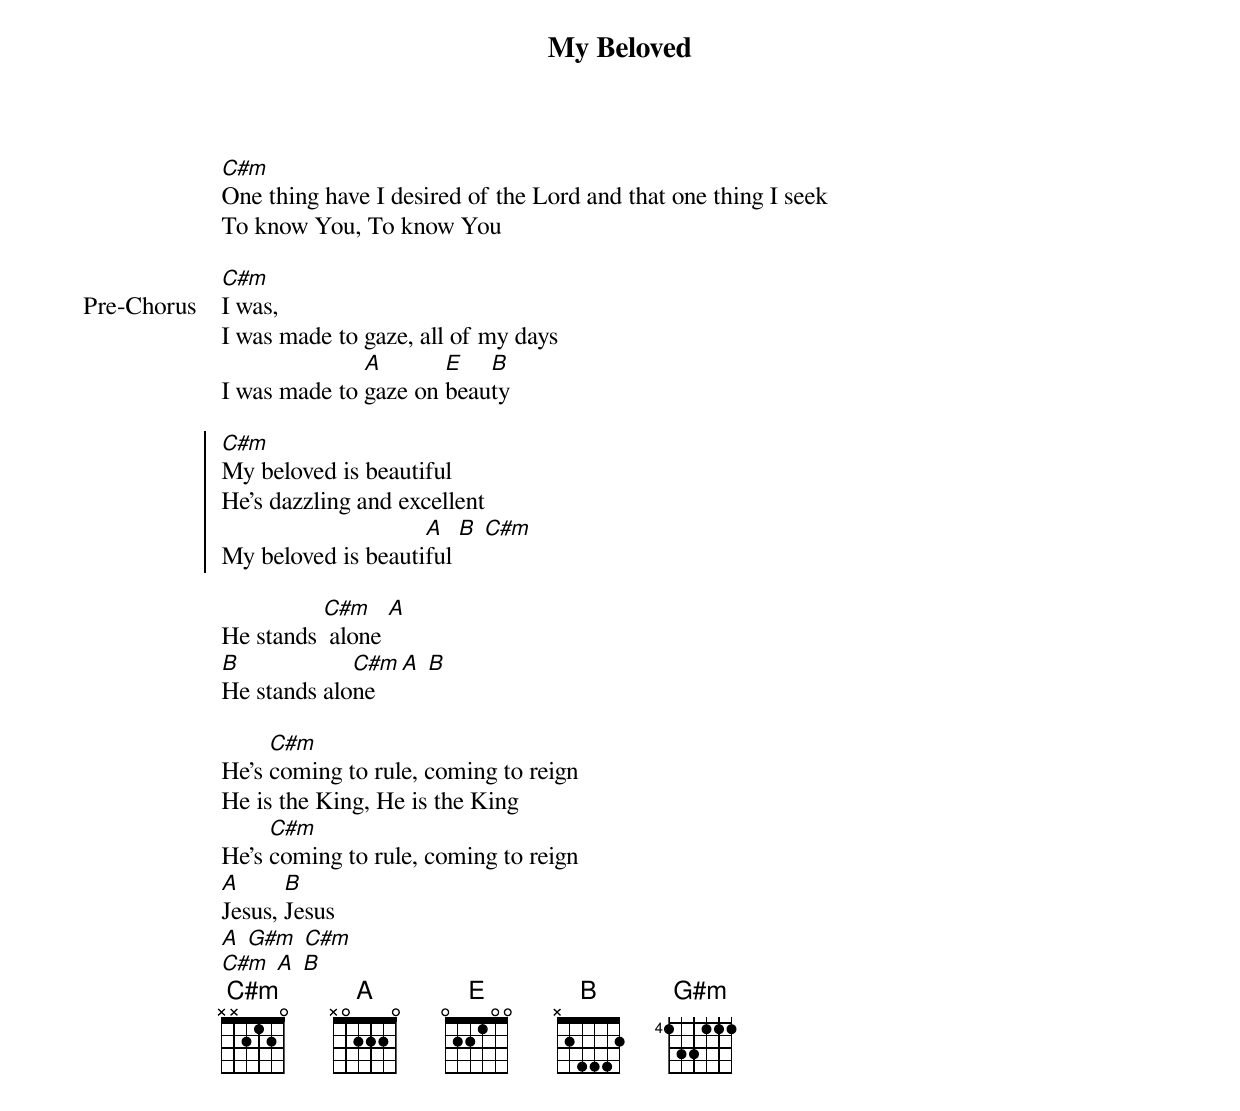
{title: My Beloved}
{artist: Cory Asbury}
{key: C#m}

{start_of_verse}
[C#m]One thing have I desired of the Lord and that one thing I seek
To know You, To know You
{end_of_verse}

{start_of_bridge: Pre-Chorus}
[C#m]I was,
I was made to gaze, all of my days
I was made to [A]gaze on [E]beau[B]ty
{end_of_bridge}

{start_of_chorus}
[C#m]My beloved is beautiful
He's dazzling and excellent
My beloved is beauti[A]ful [B] [C#m]
{end_of_chorus}

{start_of_bridge}
He stands [C#m] alone [A]
[B]He stands alo[C#m]ne [A] [B]
{end_of_bridge}

{start_of_bridge}
He's [C#m]coming to rule, coming to reign
He is the King, He is the King
He's [C#m]coming to rule, coming to reign
[A]Jesus, [B]Jesus
[A] [G#m] [C#m]
[C#m] [A] [B]
{end_of_bridge}
